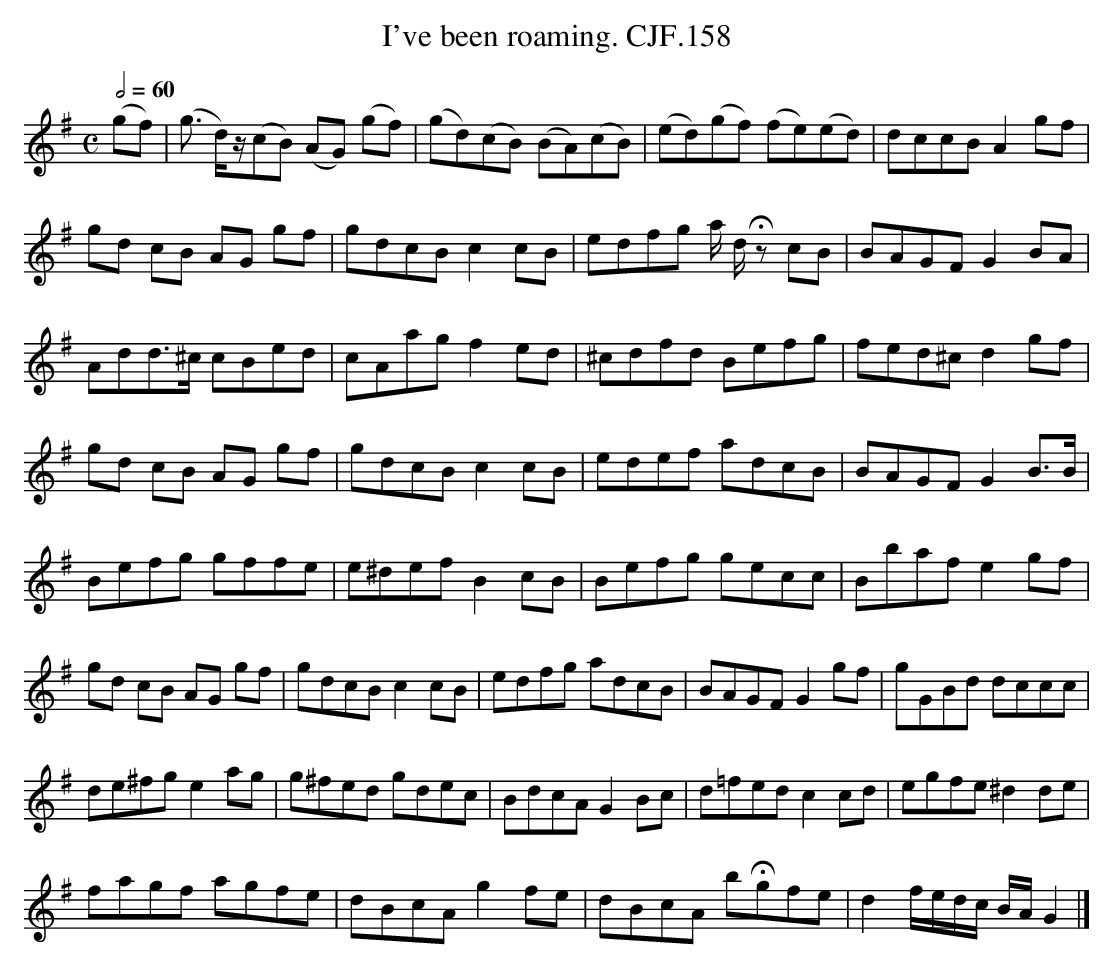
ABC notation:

X:1
T:I've been roaming. CJF.158
M:C
L:1/8
Q:2/4=60
K:G
(gf)|(g3/2 d/)z/(cB) (AG) (gf)|(gd)(cB) (BA)(cB)|\
(ed)(gf) (fe)(ed)|dccBA2gf|
gd cB AG gf|gdcBc2cB|edfg a/ d/Hz cB|BAGFG2BA|
Add>^c cBed|cAagf2ed|^cdfd  Befg|fed^cd2gf|
gd cB AG gf|gdcBc2cB|edef adcB|BAGFG2B>B|
Befg gffe|e^defB2cB|Befg gecc|Bbafe2gf|
gd cB AG gf|gdcBc2cB|edfg adcB|BAGFG2gf|gGBd dccc|
de^fge2ag|g^fed gdec|BdcAG2Bc|d=fedc2cd|egfe^d2de|
fagf agfe|dBcAg2fe|dBcA bHgfe|hd2f/e/d/c/ B/A/G2|]
